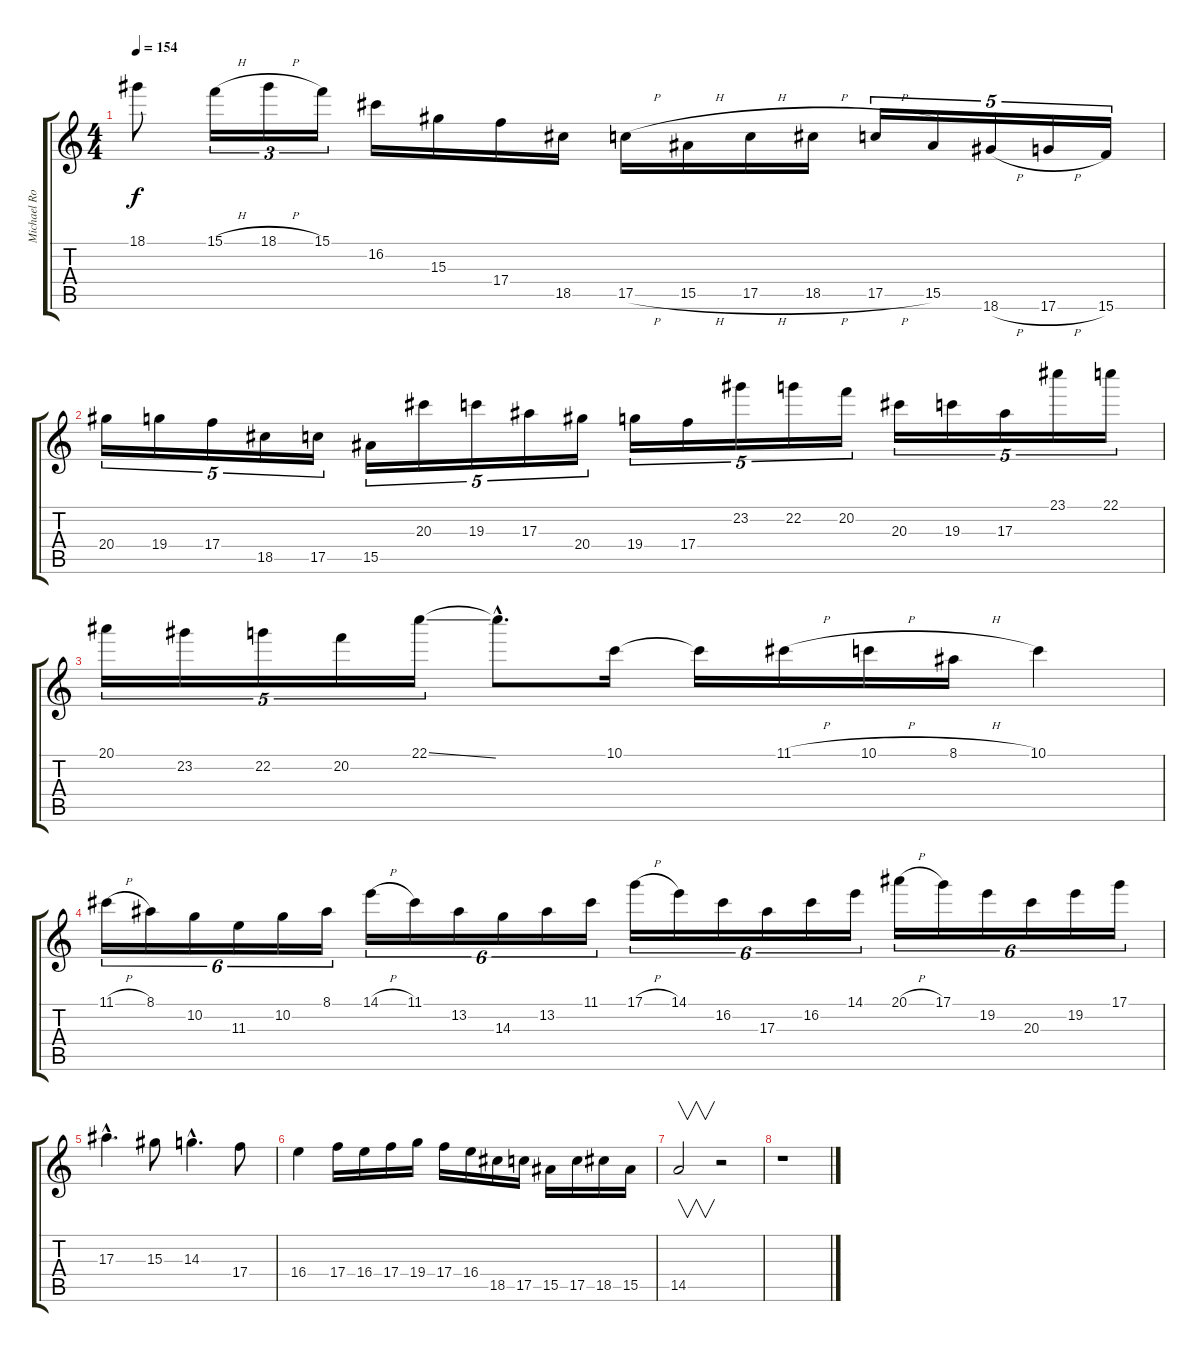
\track ("Michael Romeo solo" "Michael Ro") {instrument distortionguitar}
\staff {score tabs}
\tuning (D4 A3 F3 C3 G2 D2) {hide}
\ts (4 4)
\tempo 154
\clef g2
\ks c
18.1.8{dy f} 15.1{h}.16{tu (3 2)} 18.1{h}.16{tu (3 2)} 15.1.16{tu (3 2)} 16.2.16 15.3.16 17.4.16 18.5.16 17.5{h}.16 15.5{h}.16 17.5{h}.16 18.5{h}.16 17.5{h}.16{tu (5 4)} 15.5.16{tu (5 4)} 18.6{h}.16{tu (5 4)} 17.6{h}.16{tu (5 4)} 15.6.16{tu (5 4)} |
20.4.16{tu (5 4)} 19.4.16{tu (5 4)} 17.4.16{tu (5 4)} 18.5.16{tu (5 4)} 17.5.16{tu (5 4)} 15.5.16{tu (5 4)} 20.3.16{tu (5 4)} 19.3.16{tu (5 4)} 17.3.16{tu (5 4)} 20.4.16{tu (5 4)} 19.4.16{tu (5 4)} 17.4.16{tu (5 4)} 23.2.16{tu (5 4)} 22.2.16{tu (5 4)} 20.2.16{tu (5 4)} 20.3.16{tu (5 4)} 19.3.16{tu (5 4)} 17.3.16{tu (5 4)} 23.1.16{tu (5 4)} 22.1.16{tu (5 4)} |
20.1.16{tu (5 4)} 23.2.16{tu (5 4)} 22.2.16{tu (5 4)} 20.2.16{tu (5 4)} 22.1{ss}.16{tu (5 4)} 22.1{hac t}.8{d} 10.1.16 10.1{t}.16 11.1{h}.16 10.1{h}.16 8.1{h}.16 10.1.4 |
11.1{h}.16{tu (6 4)} 8.1.16{tu (6 4)} 10.2.16{tu (6 4)} 11.3.16{tu (6 4)} 10.2.16{tu (6 4)} 8.1.16{tu (6 4)} 14.1{h}.16{tu (6 4)} 11.1.16{tu (6 4)} 13.2.16{tu (6 4)} 14.3.16{tu (6 4)} 13.2.16{tu (6 4)} 11.1.16{tu (6 4)} 17.1{h}.16{tu (6 4)} 14.1.16{tu (6 4)} 16.2.16{tu (6 4)} 17.3.16{tu (6 4)} 16.2.16{tu (6 4)} 14.1.16{tu (6 4)} 20.1{h}.16{tu (6 4)} 17.1.16{tu (6 4)} 19.2.16{tu (6 4)} 20.3.16{tu (6 4)} 19.2.16{tu (6 4)} 17.1.16{tu (6 4)} |
17.3{hac}.4{d} 15.3.8 14.3{hac}.4{d} 17.4.8 |
16.4.4 17.4.16 16.4.16 17.4.16 19.4.16 17.4.16 16.4.16 18.5.16 17.5.16 15.5.16 17.5.16 18.5.16 15.5.16 |
14.5.2{v} r.2 |
r.1
